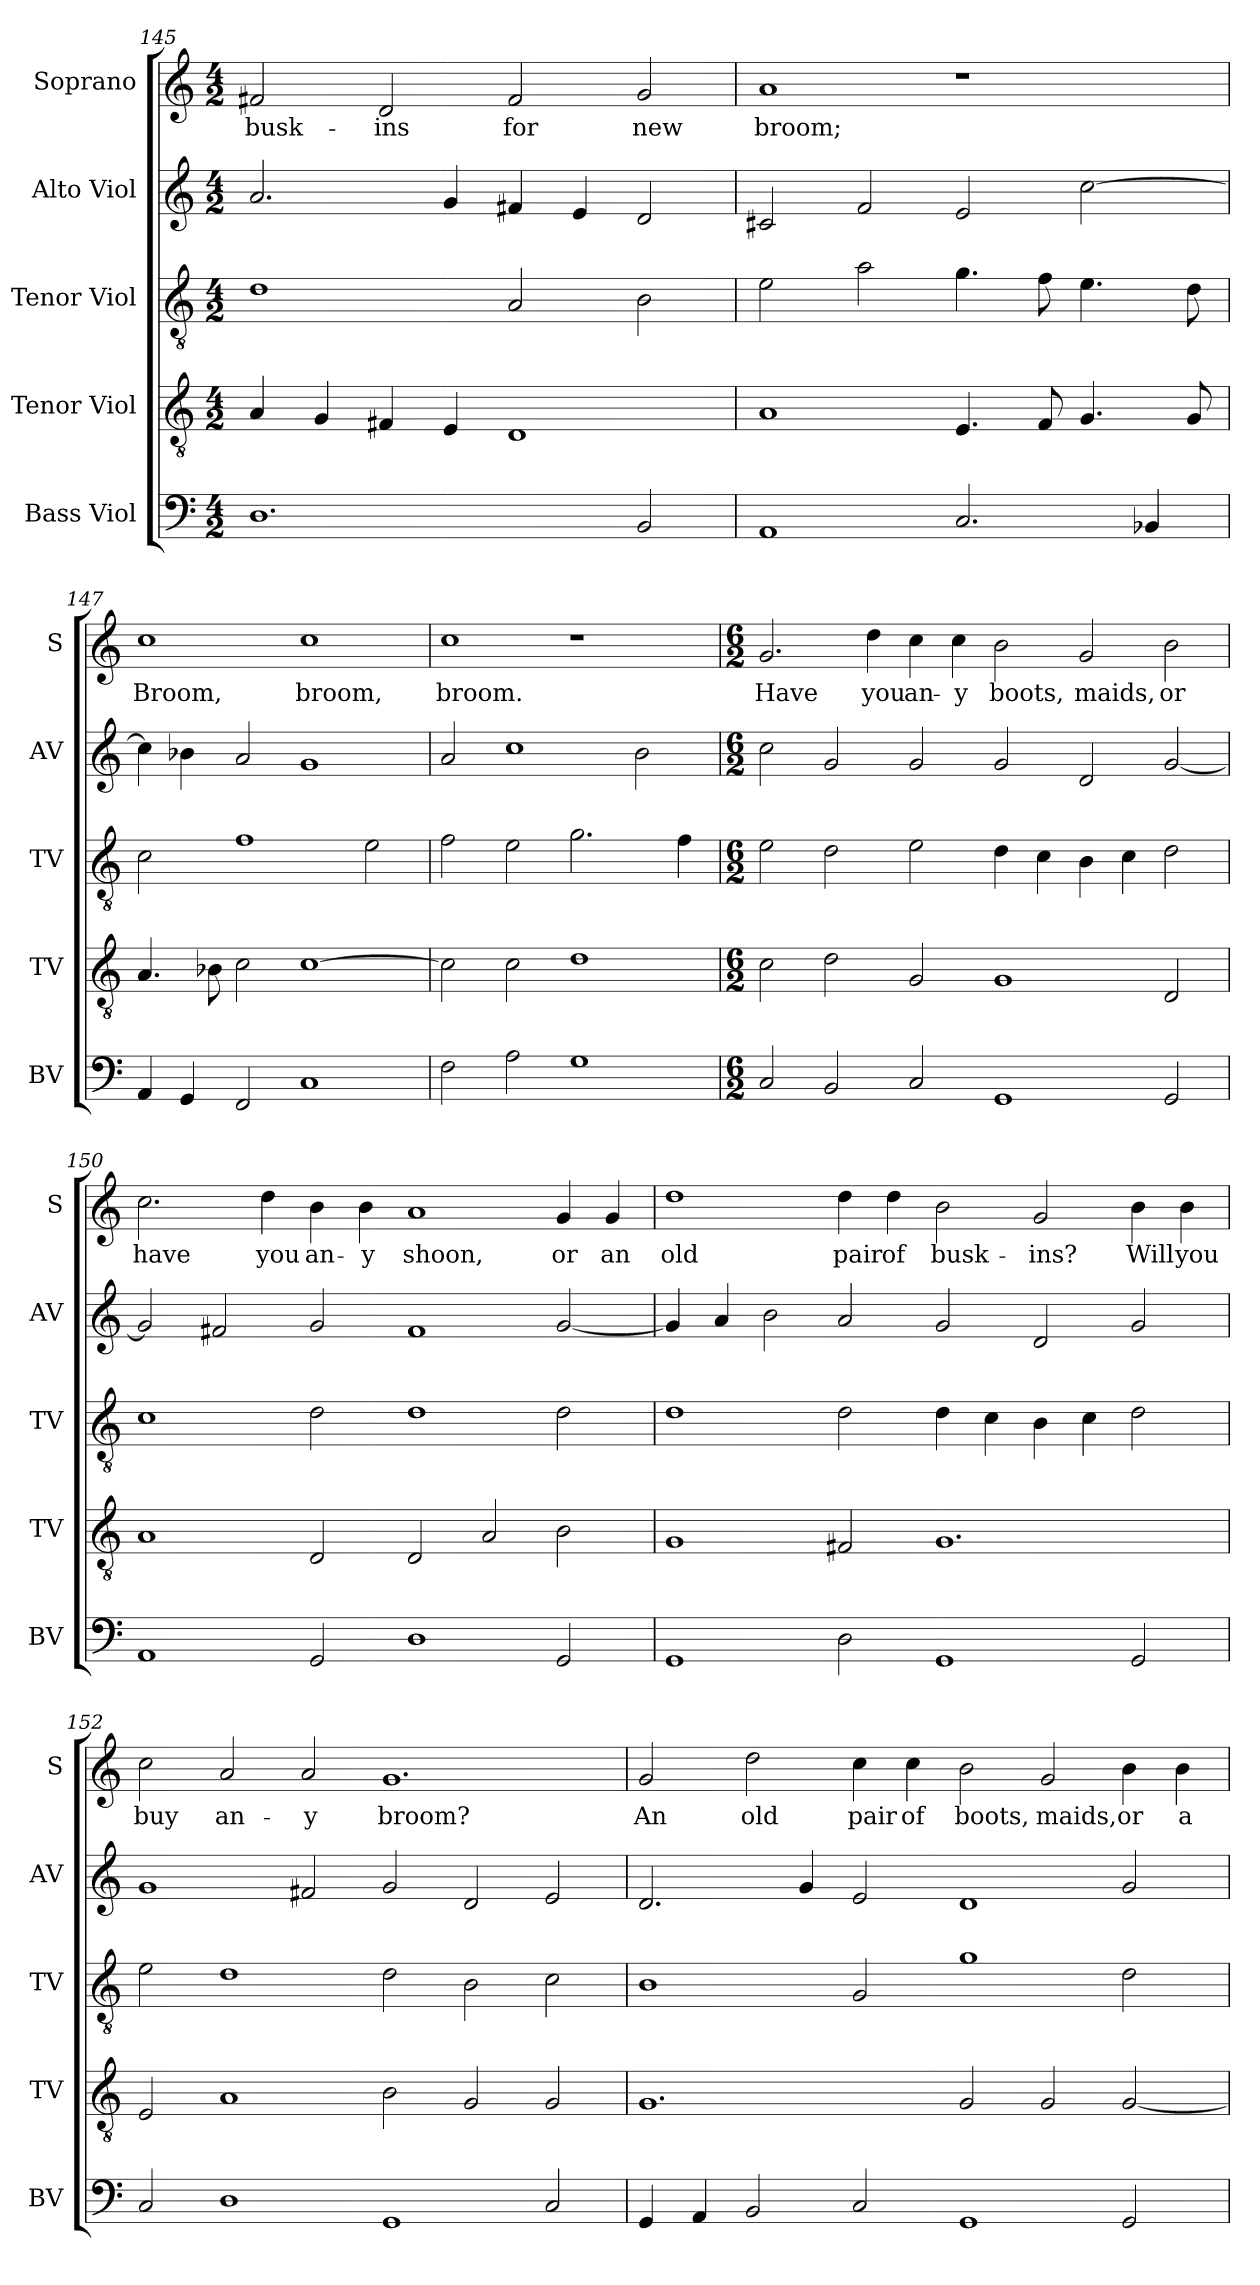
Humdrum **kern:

**kern	**kern	**kern	**kern	**kern	**text
*part5	*part4	*part3	*part2	*part1	*part1
*staff5	*staff4	*staff3	*staff2	*staff1	*staff1
*I"Bass Viol	*I"Tenor Viol	*I"Tenor Viol	*I"Alto Viol	*I"Soprano	*
*I'BV	*I'TV	*I'TV	*I'AV	*I'S	*
*clefF4	*clefGv2	*clefGv2	*clefG2	*clefG2	*
*ITrd7c12	*ITrd7c12	*ITrd7c12	*ITrd7c12	*	*
*k[]	*k[]	*k[]	*k[]	*k[]	*
*C:	*C:	*C:	*C:	*C:	*
*M4/2	*M4/2	*M4/2	*M4/2	*M4/2	*
=145	=145	=145	=145	=145	=145
!	!	!	!	!	!LO:LY:b
1.DD	4AA/	1D	2.A/	2f#X/	busk-
.	4GG/	.	.	.	.
!	!	!	!	!	!LO:LY:b
.	4FF#X/	.	.	2d/	-ins
.	4EE/	.	4G/	.	.
!	!	!	!	!	!LO:LY:b
.	1DD	2AA/	4F#X/	2f#/	for
.	.	.	4E/	.	.
!	!	!	!	!	!LO:LY:b
2BBB/	.	2BB\	2D/	2g/	new
!!LO:LB:g=z
=146	=146	=146	=146	=146	=146
!	!	!	!	!	!LO:LY:b
1AAA	1AA	2E\	2C#X/	1a	broom;
.	.	2A\	2F/	.	.
2.CC/	4.EE/	4.G\	2E/	1r	.
.	8FF/	8F\	.	.	.
.	4.GG/	4.E\	[2c\	.	.
4BBB-X/	.	.	.	.	.
.	8GG/	8D\	.	.	.
=147	=147	=147	=147	=147	=147
!	!	!	!	!	!LO:LY:b
4AAA/	4.AA/	2C\	4c\]	1cc	Broom,
4GGG/	.	.	4B-X\	.	.
.	8BB-X\	.	.	.	.
2FFF/	2C\	1F	2A/	.	.
!	!	!	!	!	!LO:LY:b
1CC	[1C	.	1G	1cc	broom,
.	.	2E\	.	.	.
=148	=148	=148	=148	=148	=148
!	!	!	!	!	!LO:LY:b
2FF\	2C\]	2F\	2A/	1cc	broom.
2AA\	2C\	2E\	1c	.	.
1GG	1D	2.G\	.	1r	.
.	.	.	2B\	.	.
.	.	4F\	.	.	.
!!LO:PB:g=z
=149	=149	=149	=149	=149	=149
*M6/2	*M6/2	*M6/2	*M6/2	*M6/2	*
!	!	!	!	!	!LO:LY:b
2CC/	2C\	2E\	2c\	2.g/	Have
2BBB/	2D\	2D\	2G/	.	.
!	!	!	!	!	!LO:LY:b
.	.	.	.	4dd\	you
!	!	!	!	!	!LO:LY:b
2CC/	2GG/	2E\	2G/	4cc\	an-
!	!	!	!	!	!LO:LY:b
.	.	.	.	4cc\	-y
!	!	!	!	!	!LO:LY:b
1GGG	1GG	4D\	2G/	2b\	boots,
.	.	4C\	.	.	.
!	!	!	!	!	!LO:LY:b
.	.	4BB\	2D/	2g/	maids,
.	.	4C\	.	.	.
!	!	!	!	!	!LO:LY:b
2GGG/	2DD/	2D\	[2G/	2b\	or
=150	=150	=150	=150	=150	=150
!	!	!	!	!	!LO:LY:b
1AAA	1AA	1C	2G/]	2.cc\	have
.	.	.	2F#X/	.	.
!	!	!	!	!	!LO:LY:b
.	.	.	.	4dd\	you
!	!	!	!	!	!LO:LY:b
2GGG/	2DD/	2D\	2G/	4b\	an-
!	!	!	!	!	!LO:LY:b
.	.	.	.	4b\	-y
!	!	!	!	!	!LO:LY:b
1DD	2DD/	1D	1F#	1a	shoon,
.	2AA/	.	.	.	.
!	!	!	!	!	!LO:LY:b
2GGG/	2BB\	2D\	[2G/	4g/	or
!	!	!	!	!	!LO:LY:b
.	.	.	.	4g/	an
!!LO:LB:g=z
=151	=151	=151	=151	=151	=151
!	!	!	!	!	!LO:LY:b
1GGG	1GG	1D	4G/]	1dd	old
.	.	.	4A/	.	.
.	.	.	2B\	.	.
!	!	!	!	!	!LO:LY:b
2DD\	2FF#X/	2D\	2A/	4dd\	pair
!	!	!	!	!	!LO:LY:b
.	.	.	.	4dd\	of
!	!	!	!	!	!LO:LY:b
1GGG	1.GG	4D\	2G/	2b\	busk-
.	.	4C\	.	.	.
!	!	!	!	!	!LO:LY:b
.	.	4BB\	2D/	2g/	-ins?
.	.	4C\	.	.	.
!	!	!	!	!	!LO:LY:b
2GGG/	.	2D\	2G/	4b\	Will
!	!	!	!	!	!LO:LY:b
.	.	.	.	4b\	you
=152	=152	=152	=152	=152	=152
!	!	!	!	!	!LO:LY:b
2CC/	2EE/	2E\	1G	2cc\	buy
!	!	!	!	!	!LO:LY:b
1DD	1AA	1D	.	2a/	an-
!	!	!	!	!	!LO:LY:b
.	.	.	2F#X/	2a/	-y
!	!	!	!	!	!LO:LY:b
1GGG	2BB\	2D\	2G/	1.g	broom?
.	2GG/	2BB\	2D/	.	.
2CC/	2GG/	2C\	2E/	.	.
!!LO:LB:g=z
=153	=153	=153	=153	=153	=153
!	!	!	!	!	!LO:LY:b
4GGG/	1.GG	1BB	2.D/	2g/	An
4AAA/	.	.	.	.	.
!	!	!	!	!	!LO:LY:b
2BBB/	.	.	.	2dd\	old
.	.	.	4G/	.	.
!	!	!	!	!	!LO:LY:b
2CC/	.	2GG/	2E/	4cc\	pair
!	!	!	!	!	!LO:LY:b
.	.	.	.	4cc\	of
!	!	!	!	!	!LO:LY:b
1GGG	2GG/	1G	1D	2b\	boots,
!	!	!	!	!	!LO:LY:b
.	2GG/	.	.	2g/	maids,
!	!	!	!	!	!LO:LY:b
2GGG/	[2GG/	2D\	2G/	4b\	or
!	!	!	!	!	!LO:LY:b
.	.	.	.	4b\	a
=	=	=	=	=	=
*-	*-	*-	*-	*-	*-
